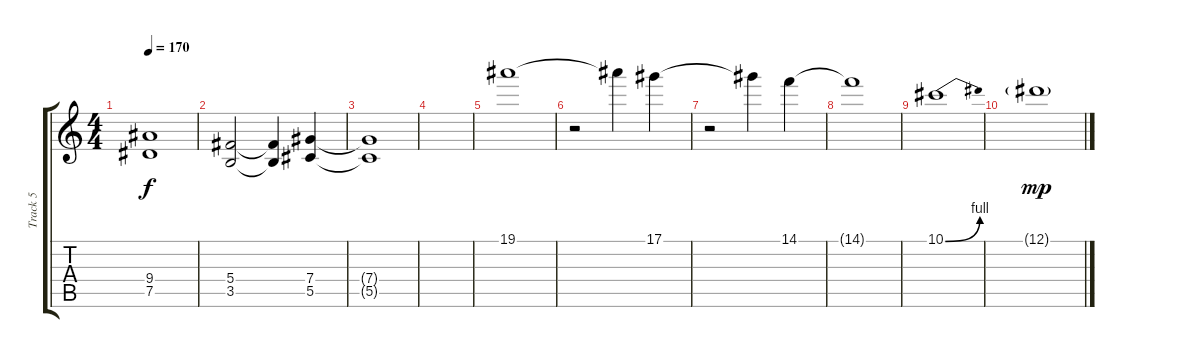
\track ("Track 5" "Track 5") {instrument distortionguitar}
\staff {score tabs}
\tuning (Eb4 Bb3 Gb3 Db3 Ab2 Eb2) {hide}
\ts (4 4)
\tempo 170
\clef g2
\ks c
(9.4 7.5).1{dy f} |
(5.4 3.5).2 (5.4{t} 3.5{t}).4 (7.4 5.5).4 |
(7.4{t} 5.5{t}).1 |
|
19.1.1 |
r.2 19.1{t}.4 17.1.4 |
r.2 17.1{t}.4 14.1.4 |
14.1{t}.1 |
10.1{be (bend 0 0 60 4)}.1 |
12.1{g}.1{dy mp}
